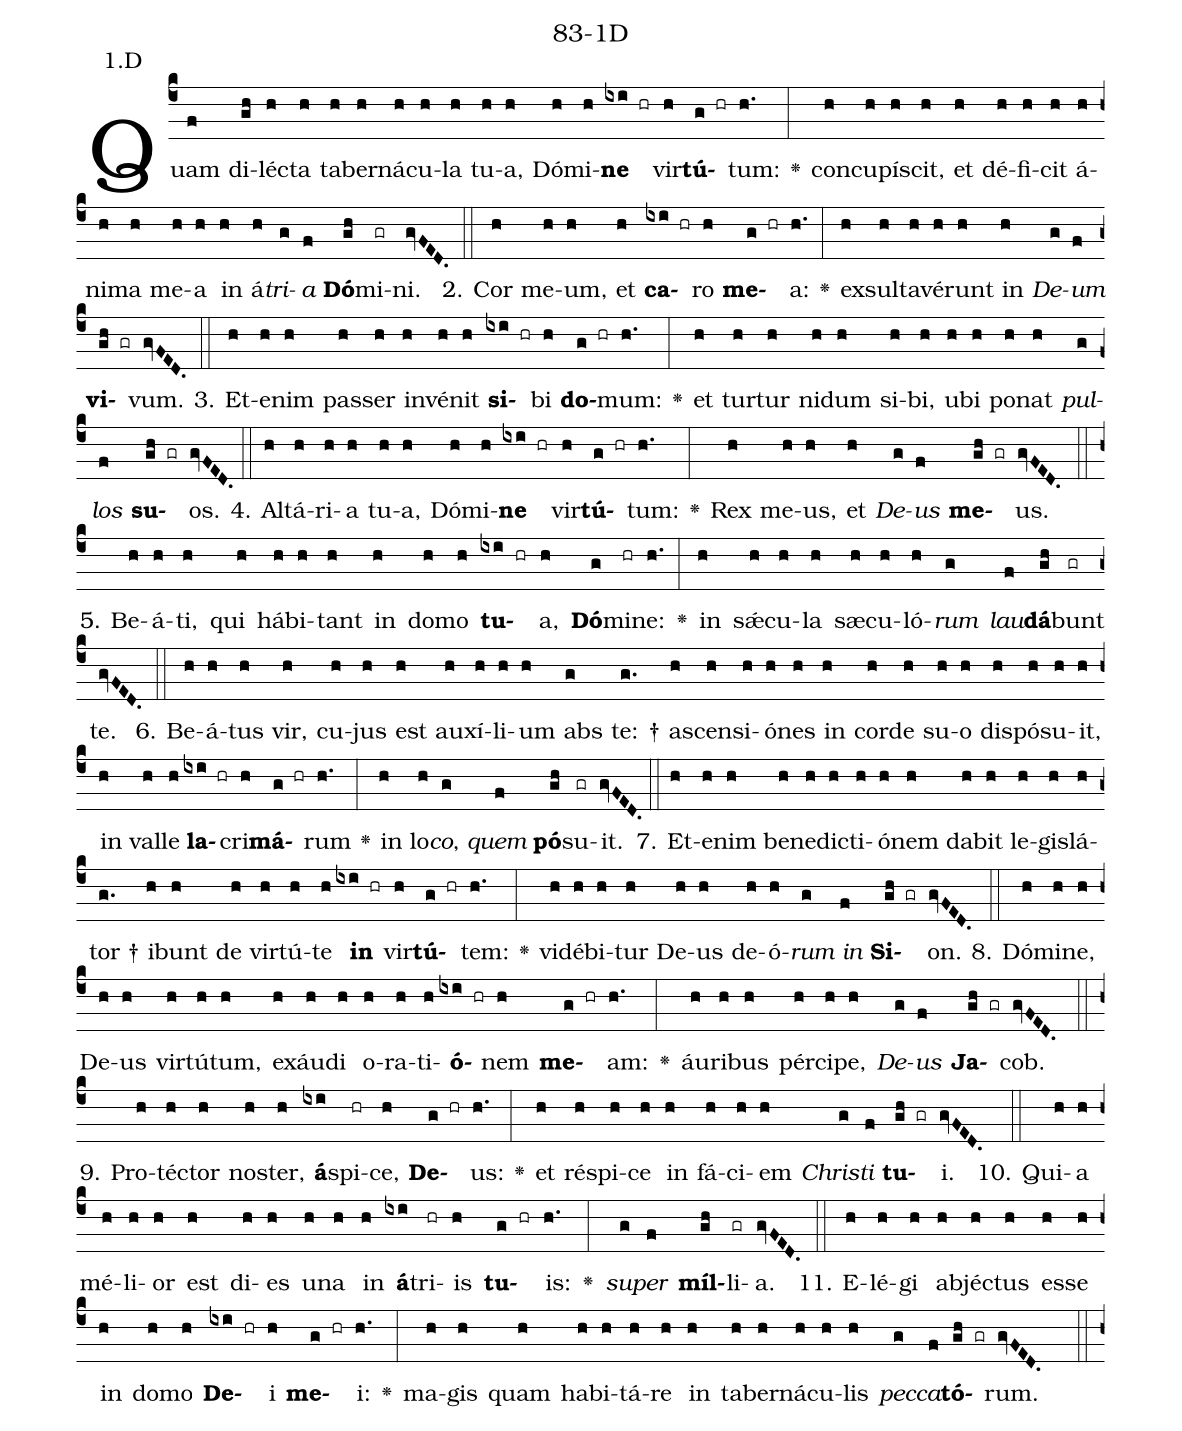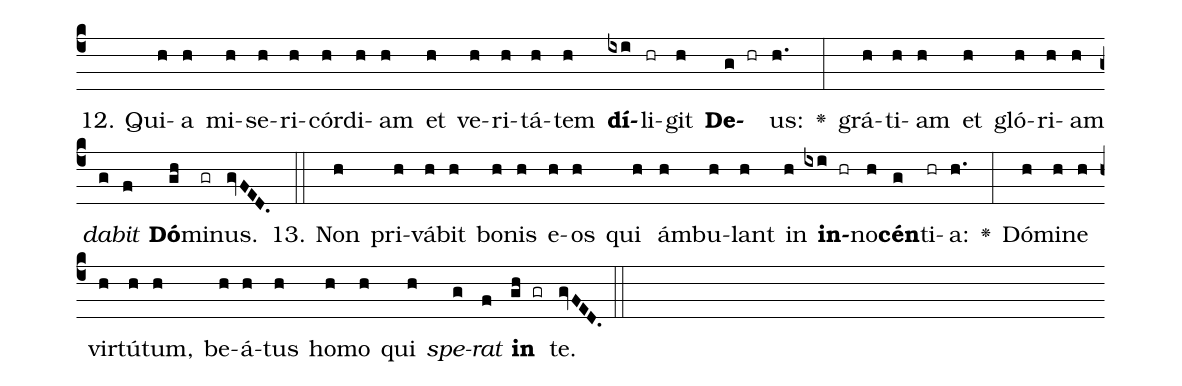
name: 83-1D;
annotation: 1.D;
%%
(c4)Quam(f) di(gh)léc(h)ta(h) ta(h)ber(h)ná(h)cu(h)la(h) tu(h)a,(h) Dó(h)mi(h)<b>ne</b>(ixi hr) vir(h)<b>tú</b>(g hr)tum:(h.) <v>\greheightstar</v>(:) con(h)cu(h)pí(h)scit,(h) et(h) dé(h)fi(h)cit(h) á(h)ni(h)ma(h) me(h)a(h) in(h) á(h)<i>tri</i>(g)<i>a</i>(f) <b>Dó</b>(gh)mi(gr)ni.(gvFED.) (::)
2. Cor(h) me(h)um,(h) et(h) <b>ca</b>(ixi hr)ro(h) <b>me</b>(g hr)a:(h.) <v>\greheightstar</v>(:) ex(h)sul(h)ta(h)vé(h)runt(h) in(h) <i>De</i>(g)<i>um</i>(f) <b>vi</b>(gh gr)vum.(gvFED.) (::)
3. Et(h)e(h)nim(h) pas(h)ser(h) in(h)vé(h)nit(h) <b>si</b>(ixi hr)bi(h) <b>do</b>(g hr)mum:(h.) <v>\greheightstar</v>(:) et(h) tur(h)tur(h) ni(h)dum(h) si(h)bi,(h) u(h)bi(h) po(h)nat(h) <i>pul</i>(g)<i>los</i>(f) <b>su</b>(gh gr)os.(gvFED.) (::)
4. Al(h)tá(h)ri(h)a(h) tu(h)a,(h) Dó(h)mi(h)<b>ne</b>(ixi hr) vir(h)<b>tú</b>(g hr)tum:(h.) <v>\greheightstar</v>(:) Rex(h) me(h)us,(h) et(h) <i>De</i>(g)<i>us</i>(f) <b>me</b>(gh gr)us.(gvFED.) (::)
5. Be(h)á(h)ti,(h) qui(h) há(h)bi(h)tant(h) in(h) do(h)mo(h) <b>tu</b>(ixi hr)a,(h) <b>Dó</b>(g)mi(hr)ne:(h.) <v>\greheightstar</v>(:) in(h) sǽ(h)cu(h)la(h) sæ(h)cu(h)ló(h)<i>rum</i>(g) <i>lau</i>(f)<b>dá</b>(gh)bunt(gr) te.(gvFED.) (::)
6. Be(h)á(h)tus(h) vir,(h) cu(h)jus(h) est(h) au(h)xí(h)li(h)um(h) abs(g) te: †(g.) a(h)scen(h)si(h)ó(h)nes(h) in(h) cor(h)de(h) su(h)o(h) dis(h)pó(h)su(h)it,(h) in(h) val(h)le(h) <b>la</b>(ixi hr)cri(h)<b>má</b>(g hr)rum(h.) <v>\greheightstar</v>(:) in(h) lo(h)<i>co</i>,(g) <i>quem</i>(f) <b>pó</b>(gh)su(gr)it.(gvFED.) (::)
7. Et(h)e(h)nim(h) be(h)ne(h)dic(h)ti(h)ó(h)nem(h) da(h)bit(h) le(h)gis(h)lá(h)tor †(g.) i(h)bunt(h) de(h) vir(h)tú(h)te(h) <b>in</b>(ixi hr) vir(h)<b>tú</b>(g hr)tem:(h.) <v>\greheightstar</v>(:) vi(h)dé(h)bi(h)tur(h) De(h)us(h) de(h)ó(h)<i>rum</i>(g) <i>in</i>(f) <b>Si</b>(gh gr)on.(gvFED.) (::)
8. Dó(h)mi(h)ne,(h) De(h)us(h) vir(h)tú(h)tum,(h) ex(h)áu(h)di(h) o(h)ra(h)ti(h)<b>ó</b>(ixi hr)nem(h) <b>me</b>(g hr)am:(h.) <v>\greheightstar</v>(:) áu(h)ri(h)bus(h) pér(h)ci(h)pe,(h) <i>De</i>(g)<i>us</i>(f) <b>Ja</b>(gh gr)cob.(gvFED.) (::)
9. Pro(h)téc(h)tor(h) nos(h)ter,(h) <b>á</b>(ixi)spi(hr)ce,(h) <b>De</b>(g hr)us:(h.) <v>\greheightstar</v>(:) et(h) ré(h)spi(h)ce(h) in(h) fá(h)ci(h)em(h) <i>Chris</i>(g)<i>ti</i>(f) <b>tu</b>(gh gr)i.(gvFED.) (::)
10. Qui(h)a(h) mé(h)li(h)or(h) est(h) di(h)es(h) u(h)na(h) in(h) <b>á</b>(ixi)tri(hr)is(h) <b>tu</b>(g hr)is:(h.) <v>\greheightstar</v>(:) <i>su</i>(g)<i>per</i>(f) <b>míl</b>(gh)li(gr)a.(gvFED.) (::)
11. E(h)lé(h)gi(h) ab(h)jéc(h)tus(h) es(h)se(h) in(h) do(h)mo(h) <b>De</b>(ixi hr)i(h) <b>me</b>(g hr)i:(h.) <v>\greheightstar</v>(:) ma(h)gis(h) quam(h) ha(h)bi(h)tá(h)re(h) in(h) ta(h)ber(h)ná(h)cu(h)lis(h) <i>pec</i>(g)<i>ca</i>(f)<b>tó</b>(gh gr)rum.(gvFED.) (::)
12. Qui(h)a(h) mi(h)se(h)ri(h)cór(h)di(h)am(h) et(h) ve(h)ri(h)tá(h)tem(h) <b>dí</b>(ixi)li(hr)git(h) <b>De</b>(g hr)us:(h.) <v>\greheightstar</v>(:) grá(h)ti(h)am(h) et(h) gló(h)ri(h)am(h) <i>da</i>(g)<i>bit</i>(f) <b>Dó</b>(gh)mi(gr)nus.(gvFED.) (::)
13. Non(h) pri(h)vá(h)bit(h) bo(h)nis(h) e(h)os(h) qui(h) ám(h)bu(h)lant(h) in(h) <b>in</b>(ixi hr)no(h)<b>cén</b>(g)ti(hr)a:(h.) <v>\greheightstar</v>(:) Dó(h)mi(h)ne(h) vir(h)tú(h)tum,(h) be(h)á(h)tus(h) ho(h)mo(h) qui(h) <i>spe</i>(g)<i>rat</i>(f) <b>in</b>(gh gr) te.(gvFED.) (::)
